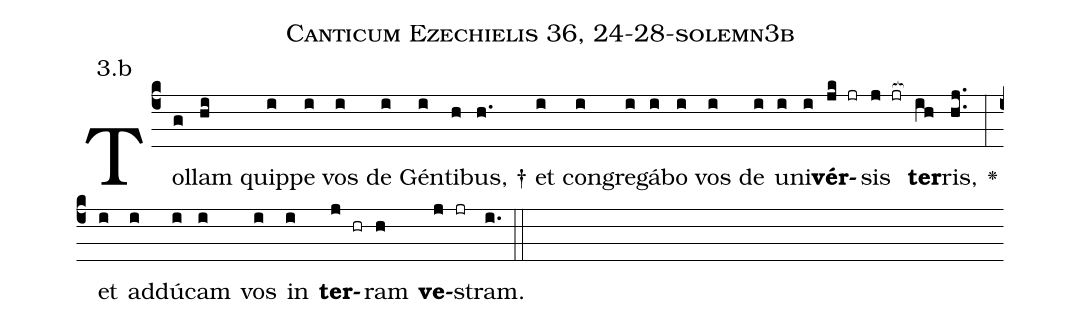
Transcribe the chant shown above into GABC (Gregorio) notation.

name: Canticum Ezechielis 36, 24-28-solemn3b;
annotation: 3.b;
%%
(c4)Tol(g)lam(hi) quip(i)pe(i) vos(i) de(i) Gén(i)ti(h)bus, †(h.) et(i) con(i)gre(i)gá(i)bo(i) vos(i) de(i) u(i)ni(i)<b>vér</b>(jk jr)sis(j jr[ocb:1{]) <b>ter</b>(ih[ocb:0}])ris,(hj..) <v>\greheightstar</v>(:) et(i) ad(i)dú(i)cam(i) vos(i) in(i) <b>ter</b>(j hr)ram(h) <b>ve</b>(j jr)stram.(i.) (::)


%E(i) u(i) o(j) u(h) a(j) e.(i.) (::)
